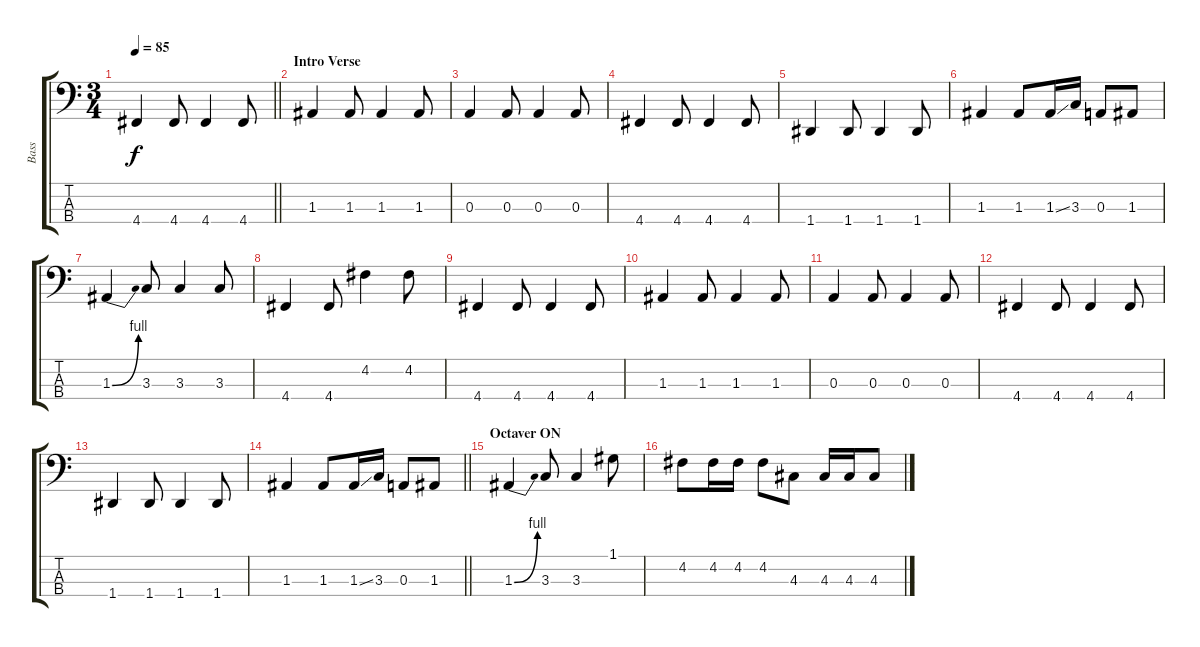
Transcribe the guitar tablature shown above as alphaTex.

\track ("Bass" "Bass") {instrument electricbasspick}
\staff {score tabs}
\tuning (G2 D2 A1 D1) {hide}
\ts (3 4)
\tempo 85
\clef f4
\barLineRight lightlight
\ks c
4.4.4{dy f} 4.4.8 4.4.4 4.4.8 |
\section ("" "Intro Verse")
1.3.4 1.3.8 1.3.4 1.3.8 |
0.3.4 0.3.8 0.3.4 0.3.8 |
4.4.4 4.4.8 4.4.4 4.4.8 |
1.4.4 1.4.8 1.4.4 1.4.8 |
1.3.4 1.3.8 1.3{ss}.16 3.3.16 0.3.8 1.3.8 |
1.3{be (bend 0 0 60 4)}.4 3.3.8 3.3.4 3.3.8 |
4.4.4 4.4.8 4.2.4 4.2.8 |
4.4.4 4.4.8 4.4.4 4.4.8 |
1.3.4 1.3.8 1.3.4 1.3.8 |
0.3.4 0.3.8 0.3.4 0.3.8 |
4.4.4 4.4.8 4.4.4 4.4.8 |
1.4.4 1.4.8 1.4.4 1.4.8 |
\barLineRight lightlight
1.3.4 1.3.8 1.3{ss}.16 3.3.16 0.3.8 1.3.8 |
\section ("" "Octaver ON")
1.3{be (bend 0 0 60 4)}.4 3.3.8 3.3.4 1.1.8 |
4.2.8 4.2.16 4.2.16 4.2.8 4.3.8 4.3.16 4.3.16 4.3.8
